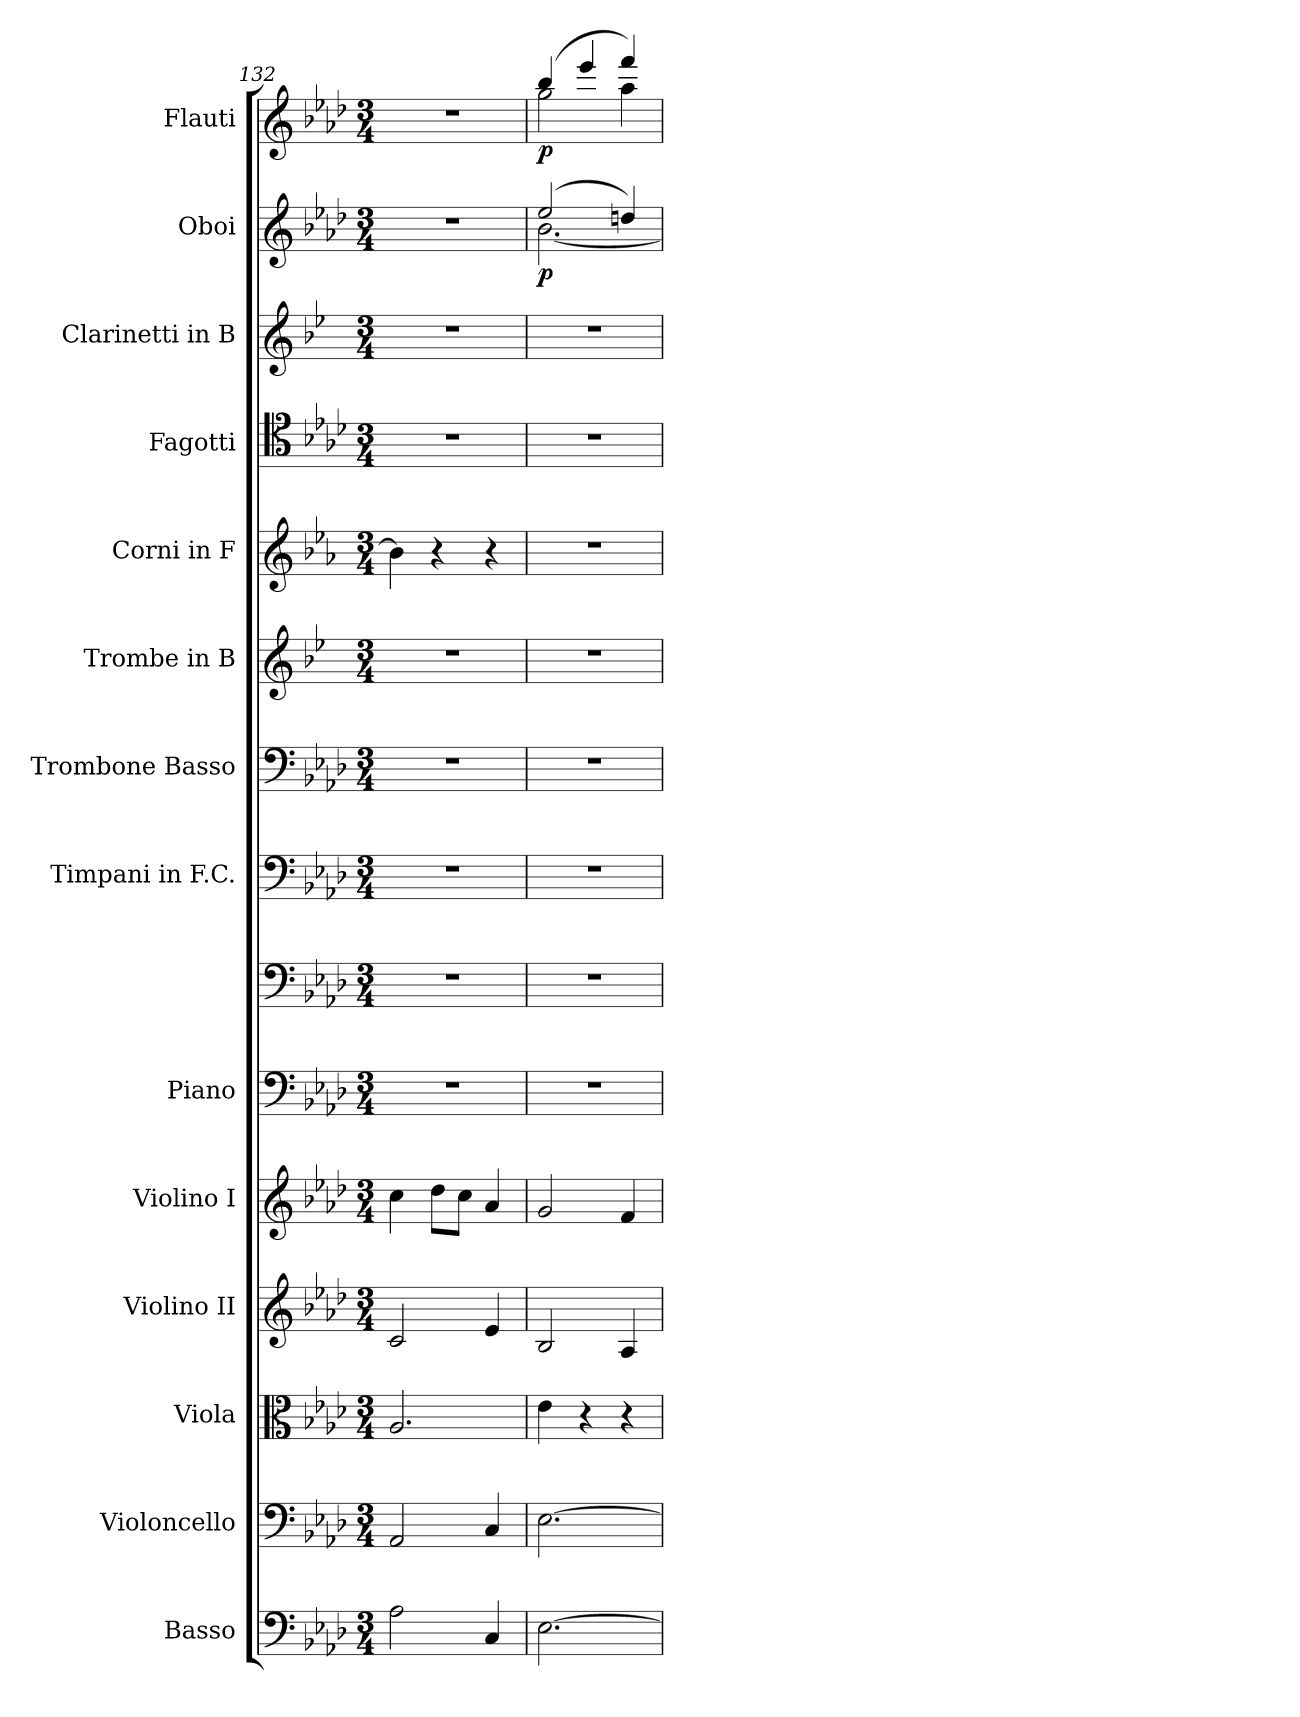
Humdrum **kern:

**kern	**kern	**kern	**kern	**kern	**kern	**kern	**kern	**kern	**kern	**kern	**kern	**kern	**kern	**dynam	**kern	**dynam
*part14	*part13	*part12	*part11	*part10	*part9	*part9	*part8	*part7	*part6	*part5	*part4	*part3	*part2	*part2	*part1	*part1
*staff15	*staff14	*staff13	*staff12	*staff11	*staff10	*staff9	*staff8	*staff7	*staff6	*staff5	*staff4	*staff3	*staff2	*staff2	*staff1	*staff1
*I"Basso	*I"Violoncello	*I"Viola	*I"Violino II	*I"Violino I	*I"Piano	*	*I"Timpani in F.C.	*I"Trombone Basso	*I"Trombe in B	*I"Corni in F	*I"Fagotti	*I"Clarinetti in B	*I"Oboi	*	*I"Flauti	*
*	*	*	*	*	*I'Pno.	*	*I'Timp.	*	*	*	*	*	*I'Ob.	*	*I'Fl.	*
*clefF4	*clefF4	*clefC3	*clefG2	*clefG2	*clefF4	*clefF4	*clefF4	*clefF4	*clefG2	*clefG2	*clefC4	*clefG2	*clefG2	*	*clefG2	*
*ITrd7c12	*	*	*	*	*	*	*	*	*ITrd1c2	*ITrd4c7	*	*ITrd1c2	*	*	*	*
*k[b-e-a-d-]	*k[b-e-a-d-]	*k[b-e-a-d-]	*k[b-e-a-d-]	*k[b-e-a-d-]	*k[b-e-a-d-]	*k[b-e-a-d-]	*k[b-e-a-d-]	*k[b-e-a-d-]	*k[b-e-a-d-]	*k[b-e-a-d-]	*k[b-e-a-d-]	*k[b-e-a-d-]	*k[b-e-a-d-]	*	*k[b-e-a-d-]	*
*M3/4	*M3/4	*M3/4	*M3/4	*M3/4	*M3/4	*M3/4	*M3/4	*M3/4	*M3/4	*M3/4	*M3/4	*M3/4	*M3/4	*	*M3/4	*
=132	=132	=132	=132	=132	=132	=132	=132	=132	=132	=132	=132	=132	=132	=132	=132	=132
2AA-\	2AA-/	2.A-/	2c/	4cc\	2.r	2.r	2.r	2.r	2.r	4e-\]	2.r	2.r	2.r	.	2.r	.
.	.	.	.	8dd-\L	.	.	.	.	.	4r	.	.	.	.	.	.
.	.	.	.	8cc\J	.	.	.	.	.	.	.	.	.	.	.	.
4CC/	4C/	.	4e-/	4a-/	.	.	.	.	.	4r	.	.	.	.	.	.
=133	=133	=133	=133	=133	=133	=133	=133	=133	=133	=133	=133	=133	=133	=133	=133	=133
*	*	*	*	*	*	*	*	*	*	*	*	*	*^	*	*^	*
!	!	!	!	!	!	!	!	!	!	!	!	!	!	!	!LO:DY:b	!	!	!LO:DY:b
[2.EE-\	[2.E-\	4e-\	2B-/	2g/	2.r	2.r	2.r	2.r	2.r	2.r	2.r	2.r	(>2ee-/	[2.b-\	p	(>4bb-/	2gg\	p
.	.	4r	.	.	.	.	.	.	.	.	.	.	.	.	.	4eee-/	.	.
.	.	4r	4A-/	4f/	.	.	.	.	.	.	.	.	4ddn/)	.	.	4fff/)	4aa-\	.
*	*	*	*	*	*	*	*	*	*	*	*	*	*v	*v	*	*	*	*
*	*	*	*	*	*	*	*	*	*	*	*	*	*	*	*v	*v	*
=	=	=	=	=	=	=	=	=	=	=	=	=	=	=	=	=
*-	*-	*-	*-	*-	*-	*-	*-	*-	*-	*-	*-	*-	*-	*-	*-	*-
